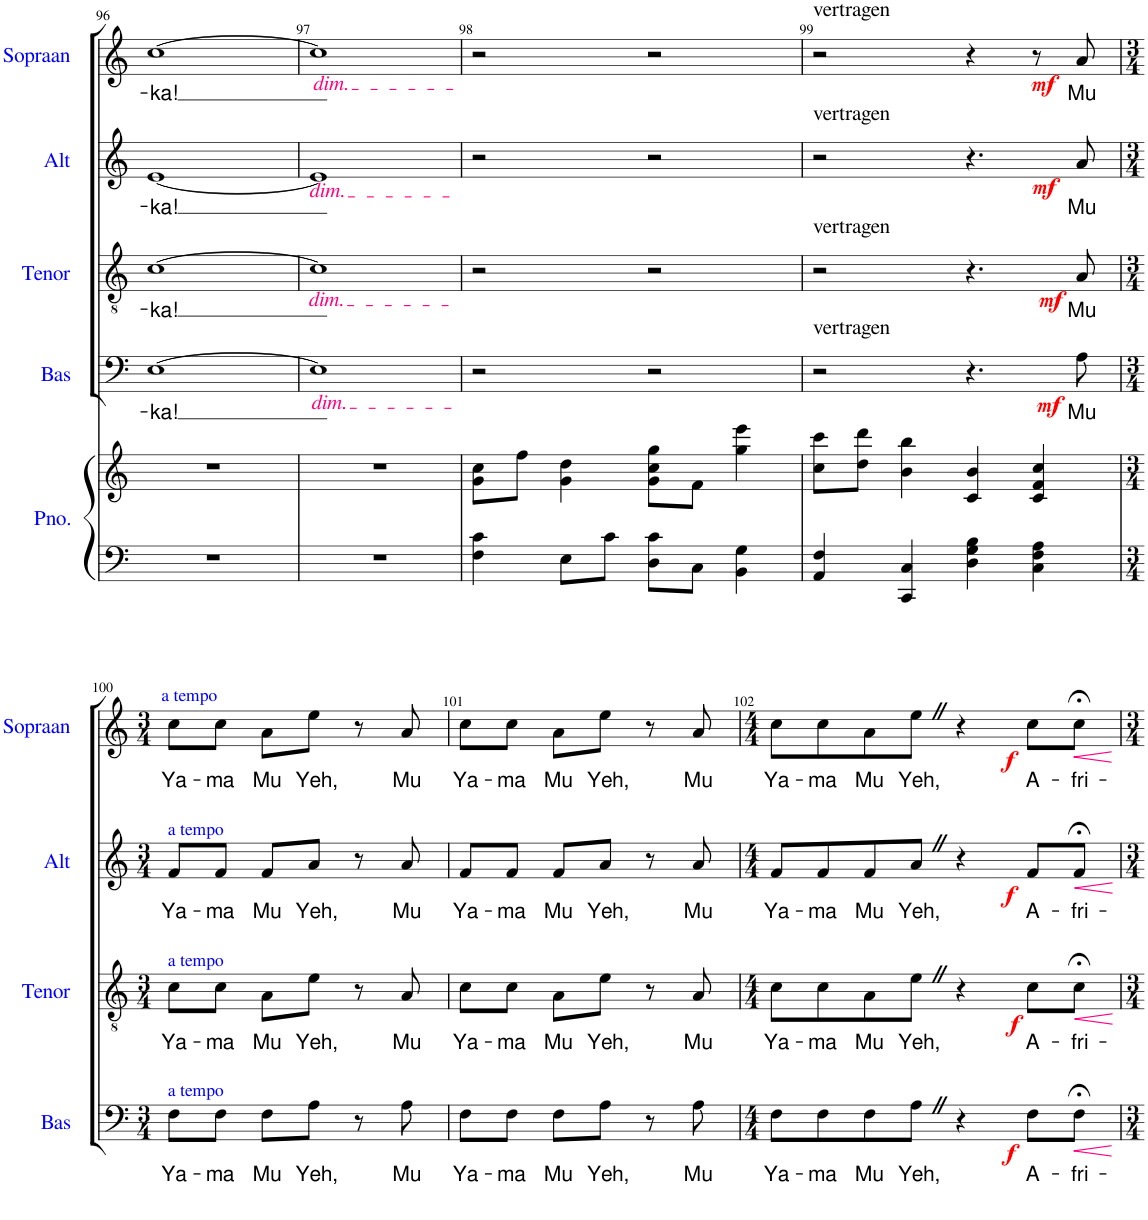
**kern	**kern	**kern	**text	**dynam	**kern	**text	**dynam	**kern	**text	**dynam	**kern	**text	**dynam
*part5	*part5	*part4	*part4	*part4	*part3	*part3	*part3	*part2	*part2	*part2	*part1	*part1	*part1
*staff6	*staff5	*staff4	*staff4	*staff4	*staff3	*staff3	*staff3	*staff2	*staff2	*staff2	*staff1	*staff1	*staff1
*I"Piano	*	*I"Bas	*	*	*I"Tenor	*	*	*I"Alt	*	*	*I"Sopraan	*	*
*I'Pno.	*	*I'Bas	*	*	*I'Tenor	*	*	*I'Alt	*	*	*I'Sopraan	*	*
!!LO:PB:g=z
*clefF4	*clefG2	*clefF4	*	*	*clefGv2	*	*	*clefG2	*	*	*clefG2	*	*
*k[]	*k[]	*k[]	*	*	*k[]	*	*	*k[]	*	*	*k[]	*	*
*M4/4	*M4/4	*M4/4	*	*	*M4/4	*	*	*M4/4	*	*	*M4/4	*	*
=96	=96	=96	=96	=96	=96	=96	=96	=96	=96	=96	=96	=96	=96
!	!	!	!LO:LY:b	!	!	!LO:LY:b	!	!	!LO:LY:b	!	!	!LO:LY:b	!
1r	1r	[1E	-ka!	.	[1c	-ka!	.	[1e	-ka!	.	[1cc	-ka!	.
=97	=97	=97	=97	=97	=97	=97	=97	=97	=97	=97	=97	=97	=97
!	!	!	!	!	!	!	!	!	!	!	!LO:TX:b:i:color=#FF007F:t=dim.	!	!
!	!	!	!	!	!	!	!	!LO:TX:b:i:color=#FF007F:t=dim.	!	!	!	!	!
!	!	!	!	!	!LO:TX:b:i:color=#FF007F:t=dim.	!	!	!	!	!	!	!	!
!	!	!LO:TX:b:i:color=#FF007F:t=dim.	!	!	!	!	!	!	!	!	!	!	!
1r	1r	1E]	.	.	1c]	.	.	1e]	.	.	1cc]	.	.
=98	=98	=98	=98	=98	=98	=98	=98	=98	=98	=98	=98	=98	=98
4F\ 4c\	8g\ 8cc\L	2r	.	.	2r	.	.	2r	.	.	2r	.	.
.	8ff\J	.	.	.	.	.	.	.	.	.	.	.	.
8E\L	4g\ 4dd\	.	.	.	.	.	.	.	.	.	.	.	.
8c\J	.	.	.	.	.	.	.	.	.	.	.	.	.
8D\ 8c\L	8g\ 8cc\ 8gg\L	2r	.	.	2r	.	.	2r	.	.	2r	.	.
8C\J	8f\J	.	.	.	.	.	.	.	.	.	.	.	.
4BB\ 4G\	4gg\ 4eee\	.	.	.	.	.	.	.	.	.	.	.	.
=99	=99	=99	=99	=99	=99	=99	=99	=99	=99	=99	=99	=99	=99
!	!	!	!	!	!	!	!	!	!	!	!LO:TX:a:t=vertragen	!	!
!	!	!	!	!	!	!	!	!LO:TX:a:t=vertragen	!	!	!	!	!
!	!	!	!	!	!LO:TX:a:t=vertragen	!	!	!	!	!	!	!	!
!	!	!LO:TX:a:t=vertragen	!	!	!	!	!	!	!	!	!	!	!
4AA/ 4F/	8cc\ 8ccc\L	2r	.	.	2r	.	.	2r	.	.	2r	.	.
.	8dd\ 8ddd\J	.	.	.	.	.	.	.	.	.	.	.	.
4CC/ 4C/	4b\ 4bb\	.	.	.	.	.	.	.	.	.	.	.	.
4D\ 4G\ 4B\	4c/ 4b/	4.r	.	.	4.r	.	.	4.r	.	.	4r	.	.
4C\ 4F\ 4A\	4c/ 4f/ 4cc/	.	.	.	.	.	.	.	.	.	8r	.	.
!	!	!	!LO:LY:b	!LO:DY:b	!	!LO:LY:b	!LO:DY:b	!	!LO:LY:b	!LO:DY:b	!	!LO:LY:b	!LO:DY:b
.	.	8A\	Mu	mf	8A/	Mu	mf	8a/	Mu	mf	8a/	Mu	mf
!!LO:LB:g=z
=100	=100	=100	=100	=100	=100	=100	=100	=100	=100	=100	=100	=100	=100
*M3/4	*M3/4	*M3/4	*	*	*M3/4	*	*	*M3/4	*	*	*M3/4	*	*
!	!	!	!	!	!	!	!	!	!	!	!LO:TX:a:color=#0000FF:t=a tempo	!	!
!	!	!	!	!	!	!	!	!LO:TX:a:color=#0000FF:t=a tempo	!	!	!	!	!
!	!	!	!	!	!LO:TX:a:color=#0000FF:t=a tempo	!	!	!	!	!	!	!	!
!	!	!LO:TX:a:color=#0000FF:t=a tempo	!	!	!	!	!	!	!	!	!	!	!
!	!	!	!LO:LY:b	!	!	!LO:LY:b	!	!	!LO:LY:b	!	!	!LO:LY:b	!
2.r	2.r	8F\L	Ya-	.	8c\L	Ya-	.	8f/L	Ya-	.	8cc\L	Ya-	.
!	!	!	!LO:LY:b	!	!	!LO:LY:b	!	!	!LO:LY:b	!	!	!LO:LY:b	!
.	.	8F\J	-ma	.	8c\J	-ma	.	8f/J	-ma	.	8cc\J	-ma	.
!	!	!	!LO:LY:b	!	!	!LO:LY:b	!	!	!LO:LY:b	!	!	!LO:LY:b	!
.	.	8F\L	Mu	.	8A\L	Mu	.	8f/L	Mu	.	8a\L	Mu	.
!	!	!	!LO:LY:b	!	!	!LO:LY:b	!	!	!LO:LY:b	!	!	!LO:LY:b	!
.	.	8A\J	Yeh,	.	8e\J	Yeh,	.	8a/J	Yeh,	.	8ee\J	Yeh,	.
.	.	8r	.	.	8r	.	.	8r	.	.	8r	.	.
!	!	!	!LO:LY:b	!	!	!LO:LY:b	!	!	!LO:LY:b	!	!	!LO:LY:b	!
.	.	8A\	Mu	.	8A/	Mu	.	8a/	Mu	.	8a/	Mu	.
=101	=101	=101	=101	=101	=101	=101	=101	=101	=101	=101	=101	=101	=101
!	!	!	!LO:LY:b	!	!	!LO:LY:b	!	!	!LO:LY:b	!	!	!LO:LY:b	!
2.r	2.r	8F\L	Ya-	.	8c\L	Ya-	.	8f/L	Ya-	.	8cc\L	Ya-	.
!	!	!	!LO:LY:b	!	!	!LO:LY:b	!	!	!LO:LY:b	!	!	!LO:LY:b	!
.	.	8F\J	-ma	.	8c\J	-ma	.	8f/J	-ma	.	8cc\J	-ma	.
!	!	!	!LO:LY:b	!	!	!LO:LY:b	!	!	!LO:LY:b	!	!	!LO:LY:b	!
.	.	8F\L	Mu	.	8A\L	Mu	.	8f/L	Mu	.	8a\L	Mu	.
!	!	!	!LO:LY:b	!	!	!LO:LY:b	!	!	!LO:LY:b	!	!	!LO:LY:b	!
.	.	8A\J	Yeh,	.	8e\J	Yeh,	.	8a/J	Yeh,	.	8ee\J	Yeh,	.
.	.	8r	.	.	8r	.	.	8r	.	.	8r	.	.
!	!	!	!LO:LY:b	!	!	!LO:LY:b	!	!	!LO:LY:b	!	!	!LO:LY:b	!
.	.	8A\	Mu	.	8A/	Mu	.	8a/	Mu	.	8a/	Mu	.
=102	=102	=102	=102	=102	=102	=102	=102	=102	=102	=102	=102	=102	=102
*M4/4	*M4/4	*M4/4	*	*	*M4/4	*	*	*M4/4	*	*	*M4/4	*	*
!	!	!	!LO:LY:b	!	!	!LO:LY:b	!	!	!LO:LY:b	!	!	!LO:LY:b	!
1r	1r	8F\L	Ya-	.	8c\L	Ya-	.	8f/L	Ya-	.	8cc\L	Ya-	.
!	!	!	!LO:LY:b	!	!	!LO:LY:b	!	!	!LO:LY:b	!	!	!LO:LY:b	!
.	.	8F\	-ma	.	8c\	-ma	.	8f/	-ma	.	8cc\	-ma	.
!	!	!	!LO:LY:b	!	!	!LO:LY:b	!	!	!LO:LY:b	!	!	!LO:LY:b	!
.	.	8F\	Mu	.	8A\	Mu	.	8f/	Mu	.	8a\	Mu	.
!	!	!	!LO:LY:b	!	!	!LO:LY:b	!	!	!LO:LY:b	!	!	!LO:LY:b	!
.	.	8AZ\J	Yeh,	.	8eZ\J	Yeh,	.	8aZ/J	Yeh,	.	8eeZ\J	Yeh,	.
.	.	4r	.	.	4r	.	.	4r	.	.	4r	.	.
!	!	!	!LO:LY:b	!LO:DY:b	!	!LO:LY:b	!LO:DY:b	!	!LO:LY:b	!LO:DY:b	!	!LO:LY:b	!LO:DY:b
.	.	8F\L	A-	f	8c\L	A-	f	8f/L	A-	f	8cc\L	A-	f
!	!	!	!LO:LY:b	!LO:HP:b	!	!LO:LY:b	!LO:HP:b	!	!LO:LY:b	!LO:HP:b	!	!LO:LY:b	!LO:HP:b
.	.	8F;<\J	-fri-	<	8c;<\J	-fri-	<	8f;</J	-fri-	<	8cc;<\J	-fri-	<
.	.	.	.	[	.	.	[	.	.	[	.	.	[
=	=	=	=	=	=	=	=	=	=	=	=	=	=
*-	*-	*-	*-	*-	*-	*-	*-	*-	*-	*-	*-	*-	*-
